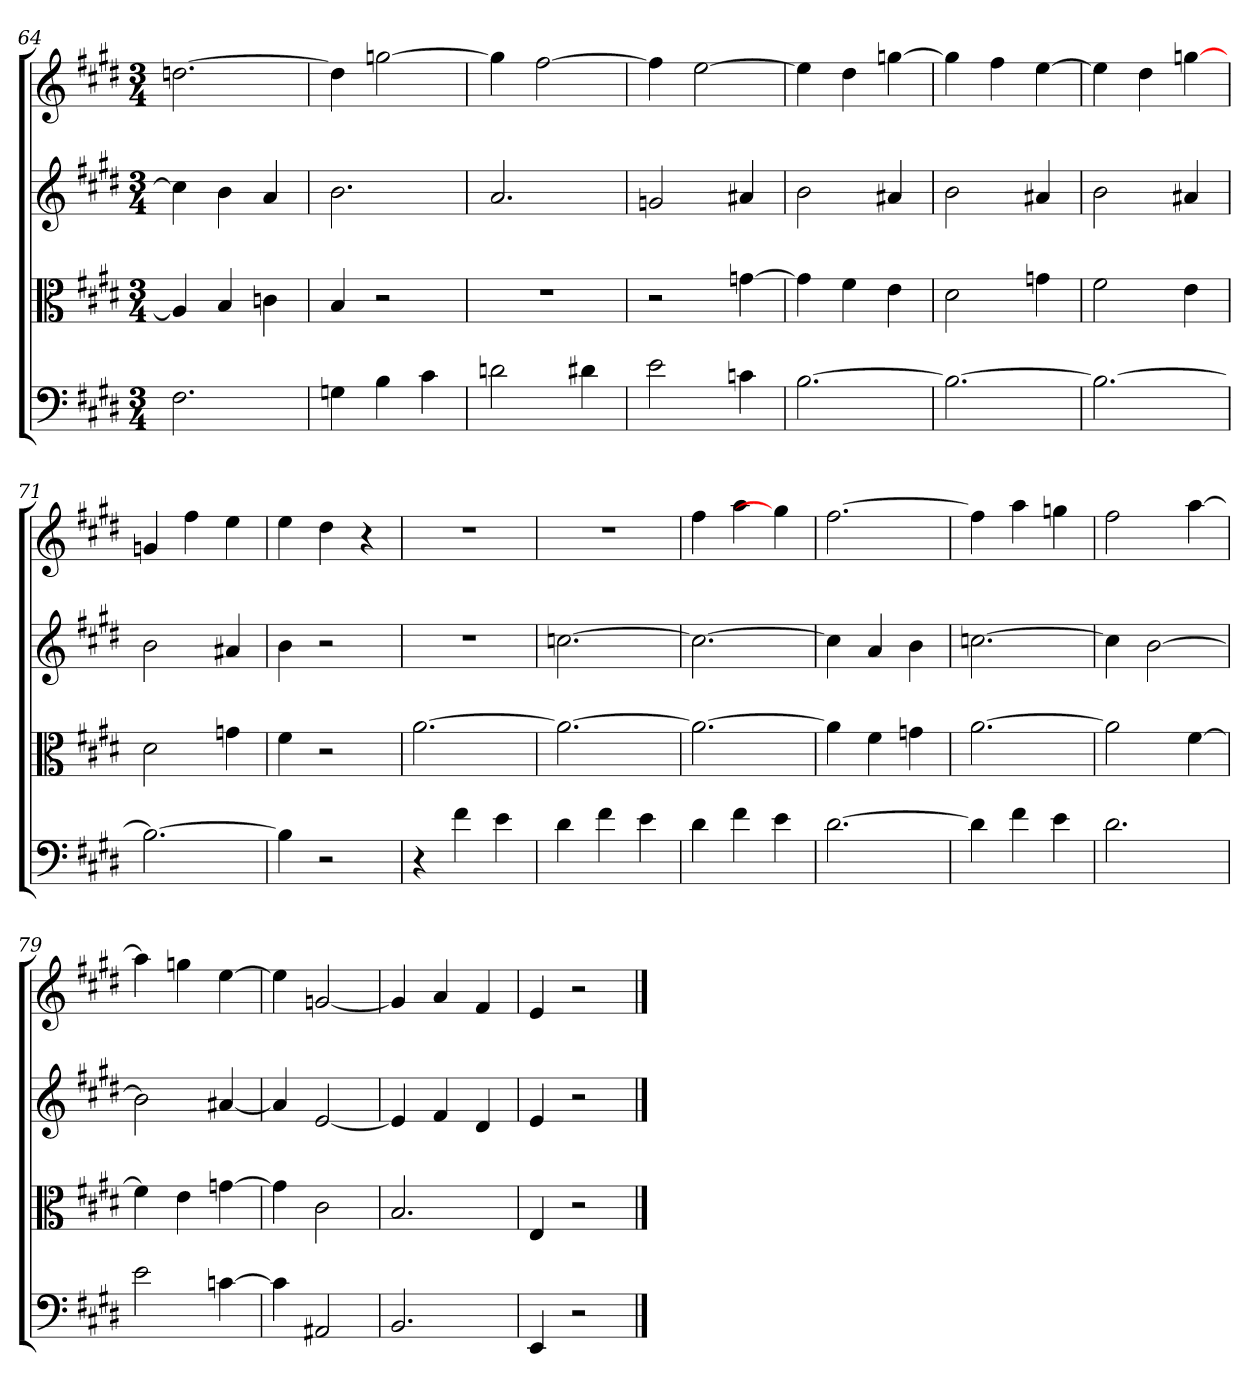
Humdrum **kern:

**kern	**kern	**kern	**kern
*part4	*part3	*part2	*part1
*staff4	*staff3	*staff2	*staff1
*clefF4	*clefC3	*	*
*k[f#c#g#d#]	*k[f#c#g#d#]	*k[f#c#g#d#]	*k[f#c#g#d#]
*E:	*E:	*E:	*E:
*M3/4	*M3/4	*M3/4	*M3/4
=64	=64	=64	=64
2.F#	4A]	4cc]	[2.ddn
.	4B	4b	.
.	4cn	4a	.
=65	=65	=65	=65
4Gn	4B	2.b	4dd]
4B	2r	.	[2ggn
4c#	.	.	.
=66	=66	=66	=66
2dn	2.r	2.a	4gg]
.	.	.	[2ff#
4d#X	.	.	.
=67	=67	=67	=67
2e	2r	2gn	4ff#]
.	.	.	[2ee
4cn	[4gn	4a#X	.
=68	=68	=68	=68
[2.B	4g]	2b	4ee]
.	4f#	.	4dd#
.	4e	4a#X	[4ggn
=69	=69	=69	=69
2.B_	2d#	2b	4gg]
.	.	.	4ff#
.	4gn	4a#X	[4ee
=70	=70	=70	=70
2.B_	2f#	2b	4ee]
.	.	.	4dd#
.	4e	4a#X	[4ggn
=71	=71	=71	=71
2.B_	2d#	2b	4gn
.	.	.	4ff#
.	4gn	4a#X	4ee
=72	=72	=72	=72
4B]	4f#	4b	4ee
2r	2r	2r	4dd#
.	.	.	4r
=73	=73	=73	=73
4r	[2.a	2.r	2.r
4f#	.	.	.
4e	.	.	.
=74	=74	=74	=74
4d#	2.a_	[2.ccn	2.r
4f#	.	.	.
4e	.	.	.
=75	=75	=75	=75
4d#	2.a_	2.cc_	4ff#
4f#	.	.	4aa
4e	.	.	4gg]
=76	=76	=76	=76
[2.d#	4a]	4cc]	[2.ff#
.	4f#	4a	.
.	4gn	4b	.
=77	=77	=77	=77
4d#]	[2.a	[2.ccn	4ff#]
4f#	.	.	4aa
4e	.	.	4ggn
=78	=78	=78	=78
2.d#	2a]	4cc]	2ff#
.	.	[2b	.
.	[4f#	.	[4aa
=79	=79	=79	=79
2e	4f#]	2b]	4aa]
.	4e	.	4ggn
[4cn	[4gn	[4a#X	[4ee
=80	=80	=80	=80
4c]	4g]	4a#]	4ee]
2AA#X	2c#	[2e	[2gn
=81	=81	=81	=81
2.BB	2.B	4e]	4g]
.	.	4f#	4a
.	.	4d#	4f#
=82	=82	=82	=82
4EE	4E	4e	4e
2r	2r	2r	2r
==	==	==	==
*-	*-	*-	*-
